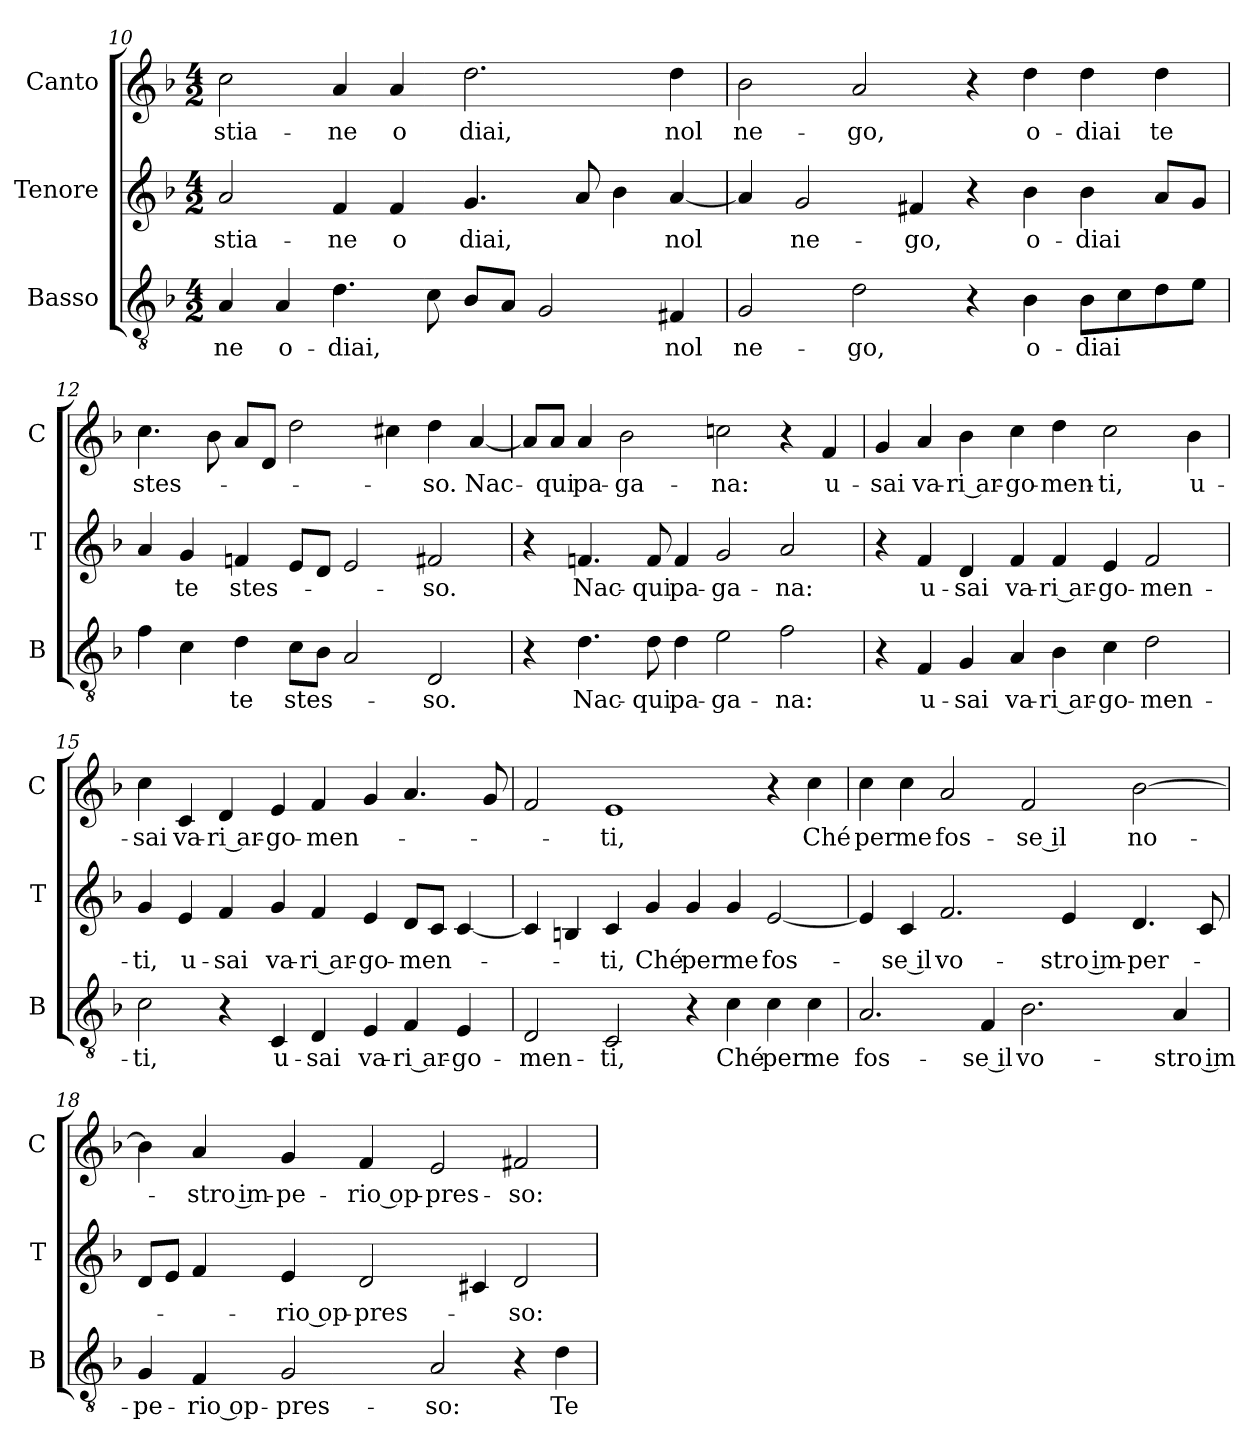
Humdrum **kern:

**kern	**text	**kern	**text	**kern	**text
*part3	*part3	*part2	*part2	*part1	*part1
*staff3	*staff3	*staff2	*staff2	*staff1	*staff1
*I"Basso	*	*I"Tenore	*	*I"Canto	*
*I'B	*	*I'T	*	*I'C	*
*clefGv2	*	*clefG2	*	*clefG2	*
*k[b-]	*	*k[b-]	*	*k[b-]	*
*F:	*	*F:	*	*F:	*
*M4/2	*	*M4/2	*	*M4/2	*
=10	=10	=10	=10	=10	=10
4A	-ne	2a	-stia-	2cc	-stia-
4A	o-	.	.	.	.
4.d	-diai,	4f	-ne	4a	-ne
.	.	4f	o	4a	o
8c	.	.	.	.	.
8B-L	.	4.g	diai,	2.dd	diai,
8AJ	.	.	.	.	.
2G	.	.	.	.	.
.	.	8a	.	.	.
.	.	4b-	.	.	.
4F#X	nol	[4a	nol	4dd	nol
=11	=11	=11	=11	=11	=11
2G	ne-	4a]	.	2b-	ne-
.	.	2g	ne-	.	.
2d	-go,	.	.	2a	-go,
.	.	4f#X	-go,	.	.
4r	.	4r	.	4r	.
4B-	o-	4b-	o-	4dd	o-
8B-L	-diai	4b-	-diai	4dd	-diai
8c	.	.	.	.	.
8d	.	8aL	.	4dd	te
8eJ	.	8gJ	.	.	.
=12	=12	=12	=12	=12	=12
4f	.	4a	.	4.cc	stes-
4c	.	4g	te	.	.
.	.	.	.	8b-	.
4d	te	4fn	stes-	8aL	.
.	.	.	.	8dJ	.
8cL	stes-	8eL	.	2dd	.
8B-J	.	8dJ	.	.	.
2A	.	2e	.	.	.
.	.	.	.	4cc#X	.
2D	-so.	2f#X	-so.	4dd	-so.
.	.	.	.	[4a	Nac-
=13	=13	=13	=13	=13	=13
4r	.	4r	.	8aL]	.
.	.	.	.	8aJ	-qui
4.d	Nac-	4.fn	Nac-	4a	pa-
.	.	.	.	2b-	-ga-
8d	-qui	8f	-qui	.	.
4d	pa-	4f	pa-	.	.
2e	-ga-	2g	-ga-	2ccn	-na:
2f	-na:	2a	-na:	4r	.
.	.	.	.	4f	u-
=14	=14	=14	=14	=14	=14
4r	.	4r	.	4g	-sai
4F	u-	4f	u-	4a	va-
4G	-sai	4d	-sai	4b-	-ri ar-
4A	va-	4f	va-	4cc	-go-
4B-	-ri ar-	4f	-ri ar-	4dd	-men-
4c	-go-	4e	-go-	2cc	-ti,
2d	-men-	2f	-men-	.	.
.	.	.	.	4b-	u-
=15	=15	=15	=15	=15	=15
2c	-ti,	4g	-ti,	4cc	-sai
.	.	4e	u-	4c	va-
4r	.	4f	-sai	4d	-ri ar-
4C	u-	4g	va-	4e	-go-
4D	-sai	4f	-ri ar-	4f	-men-
4E	va-	4e	-go-	4g	.
4F	-ri ar-	8dL	-men-	4.a	.
.	.	8cJ	.	.	.
4E	-go-	[4c	.	.	.
.	.	.	.	8g	.
=16	=16	=16	=16	=16	=16
2D	-men-	4c]	.	2f	.
.	.	4Bn	.	.	.
2C	-ti,	4c	-ti,	1e	-ti,
.	.	4g	Ché	.	.
4r	.	4g	per	.	.
4c	Ché	4g	me	.	.
4c	per	[2e	fos-	4r	.
4c	me	.	.	4cc	Ché
=17	=17	=17	=17	=17	=17
2.A	fos-	4e]	.	4cc	per
.	.	4c	-se il	4cc	me
.	.	2.f	vo-	2a	fos-
4F	-se il	.	.	.	.
2.B-	vo-	.	.	2f	-se il
.	.	4e	-stro im-	.	.
.	.	4.d	-per-	[2b-	no-
4A	-stro im-	.	.	.	.
.	.	8c	.	.	.
=18	=18	=18	=18	=18	=18
4G	-pe-	8dL	.	4b-]	.
.	.	8eJ	.	.	.
4F	-rio op-	4f	.	4a	-stro im-
2G	-pres-	4e	-rio op-	4g	-pe-
.	.	2d	-pres-	4f	-rio op-
2A	-so:	.	.	2e	-pres-
.	.	4c#X	.	.	.
4r	.	2d	-so:	2f#X	-so:
4d	Te	.	.	.	.
=	=	=	=	=	=
*-	*-	*-	*-	*-	*-
